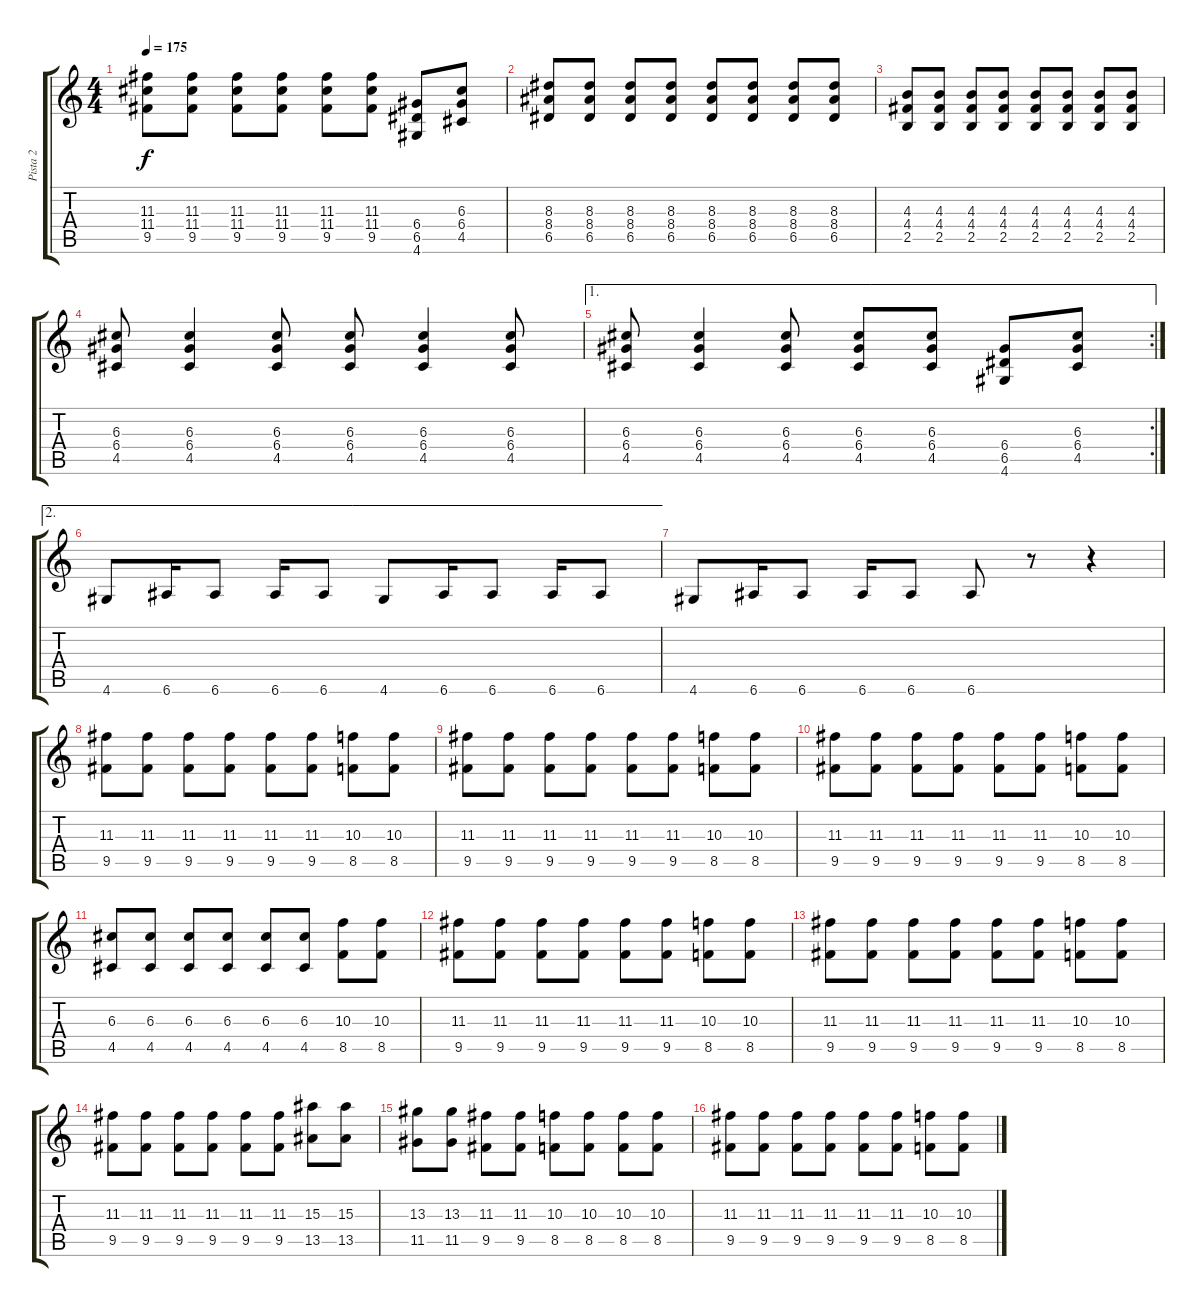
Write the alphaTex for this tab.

\track ("Pista 2" "Pista 2") {instrument distortionguitar}
\staff {score tabs}
\tuning (E4 B3 G3 D3 A2 E2) {hide}
\ts (4 4)
\tempo 175
\clef g2
\ks c
(11.3 11.4 9.5).8{dy f} (11.3 11.4 9.5).8 (11.3 11.4 9.5).8 (11.3 11.4 9.5).8 (11.3 11.4 9.5).8 (11.3 11.4 9.5).8 (6.4 6.5 4.6).8 (6.3 6.4 4.5).8 |
(8.3 8.4 6.5).8 (8.3 8.4 6.5).8 (8.3 8.4 6.5).8 (8.3 8.4 6.5).8 (8.3 8.4 6.5).8 (8.3 8.4 6.5).8 (8.3 8.4 6.5).8 (8.3 8.4 6.5).8 |
(4.3 4.4 2.5).8 (4.3 4.4 2.5).8 (4.3 4.4 2.5).8 (4.3 4.4 2.5).8 (4.3 4.4 2.5).8 (4.3 4.4 2.5).8 (4.3 4.4 2.5).8 (4.3 4.4 2.5).8 |
(6.3 6.4 4.5).8 (6.3 6.4 4.5).4 (6.3 6.4 4.5).8 (6.3 6.4 4.5).8 (6.3 6.4 4.5).4 (6.3 6.4 4.5).8 |
\ae 1
\rc 2
(6.3 6.4 4.5).8 (6.3 6.4 4.5).4 (6.3 6.4 4.5).8 (6.3 6.4 4.5).8 (6.3 6.4 4.5).8 (6.4 6.5 4.6).8 (6.3 6.4 4.5).8 |
\ae 2
4.6.8 6.6.16 6.6.8 6.6.16 6.6.8 4.6.8 6.6.16 6.6.8 6.6.16 6.6.8 |
4.6.8 6.6.16 6.6.8 6.6.16 6.6.8 6.6.8 r.8 r.4 |
(11.3 9.5).8{instrument distortionguitar} (11.3 9.5).8 (11.3 9.5).8 (11.3 9.5).8 (11.3 9.5).8 (11.3 9.5).8 (10.3 8.5).8 (10.3 8.5).8 |
(11.3 9.5).8 (11.3 9.5).8 (11.3 9.5).8 (11.3 9.5).8 (11.3 9.5).8 (11.3 9.5).8 (10.3 8.5).8 (10.3 8.5).8 |
(11.3 9.5).8 (11.3 9.5).8 (11.3 9.5).8 (11.3 9.5).8 (11.3 9.5).8 (11.3 9.5).8 (10.3 8.5).8 (10.3 8.5).8 |
(6.3 4.5).8 (6.3 4.5).8 (6.3 4.5).8 (6.3 4.5).8 (6.3 4.5).8 (6.3 4.5).8 (10.3 8.5).8 (10.3 8.5).8 |
(11.3 9.5).8 (11.3 9.5).8 (11.3 9.5).8 (11.3 9.5).8 (11.3 9.5).8 (11.3 9.5).8 (10.3 8.5).8 (10.3 8.5).8 |
(11.3 9.5).8 (11.3 9.5).8 (11.3 9.5).8 (11.3 9.5).8 (11.3 9.5).8 (11.3 9.5).8 (10.3 8.5).8 (10.3 8.5).8 |
(11.3 9.5).8 (11.3 9.5).8 (11.3 9.5).8 (11.3 9.5).8 (11.3 9.5).8 (11.3 9.5).8 (15.3 13.5).8 (15.3 13.5).8 |
(13.3 11.5).8 (13.3 11.5).8 (11.3 9.5).8 (11.3 9.5).8 (10.3 8.5).8 (10.3 8.5).8 (10.3 8.5).8 (10.3 8.5).8 |
(11.3 9.5).8 (11.3 9.5).8 (11.3 9.5).8 (11.3 9.5).8 (11.3 9.5).8 (11.3 9.5).8 (10.3 8.5).8 (10.3 8.5).8
